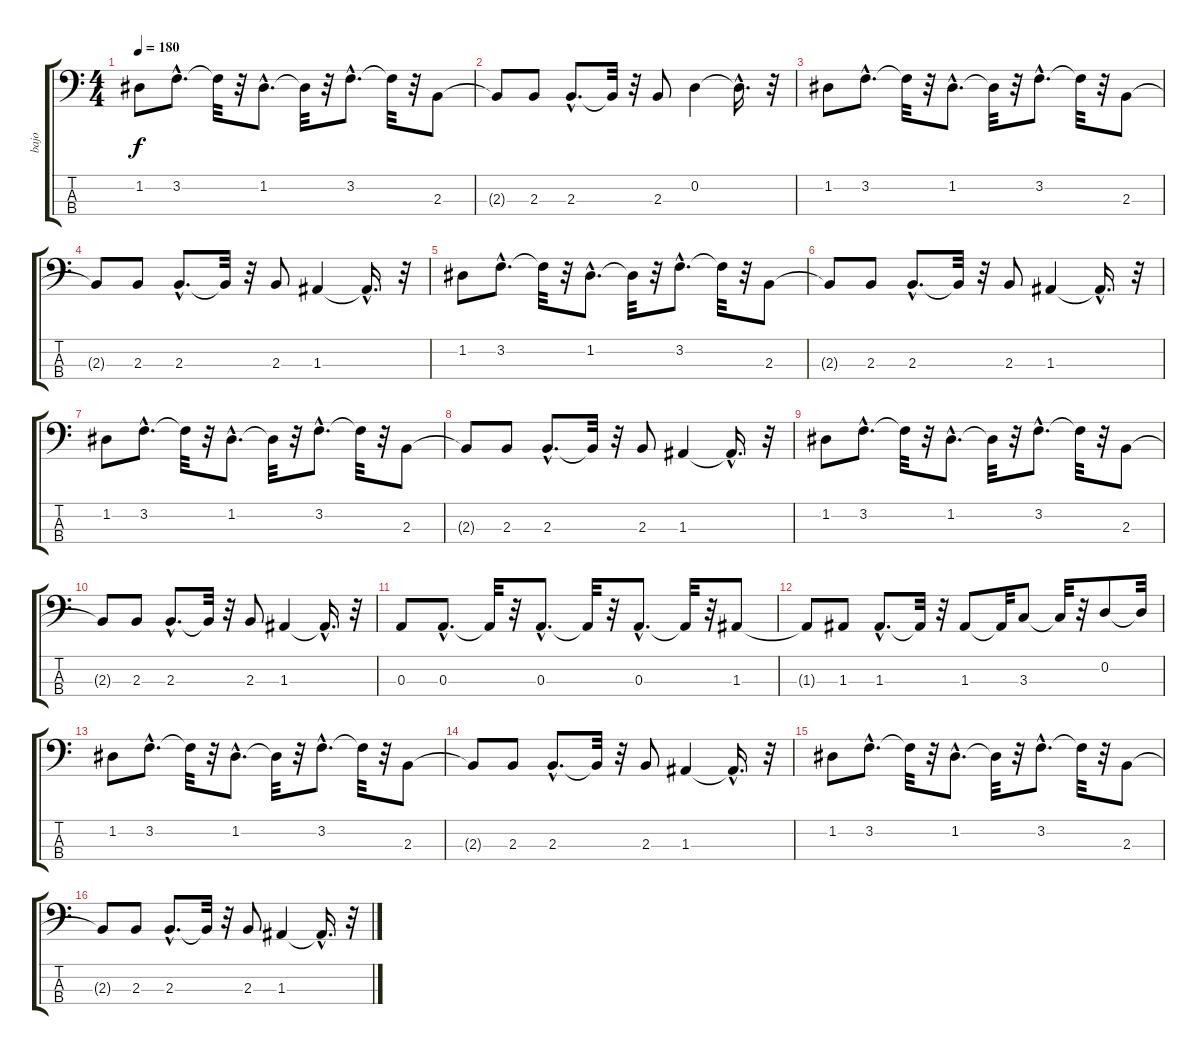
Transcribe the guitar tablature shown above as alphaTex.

\track ("bajo" "bajo") {instrument synthbass1}
\staff {score tabs}
\tuning (G2 D2 A1 E1) {hide}
\ts (4 4)
\tempo 180
\clef f4
\ks c
1.2.8{dy f instrument synthbass1} 3.2{hac}.8{d} 3.2{t}.32 r.32 1.2{hac}.8{d} 1.2{t}.32 r.32 3.2{hac}.8{d} 3.2{t}.32 r.32 2.3.8 |
2.3{t}.8 2.3.8 2.3{hac}.8{d} 2.3{t}.32 r.32 2.3.8 0.2.4 0.2{hac t}.16{d} r.32 |
1.2.8 3.2{hac}.8{d} 3.2{t}.32 r.32 1.2{hac}.8{d} 1.2{t}.32 r.32 3.2{hac}.8{d} 3.2{t}.32 r.32 2.3.8 |
2.3{t}.8 2.3.8 2.3{hac}.8{d} 2.3{t}.32 r.32 2.3.8 1.3.4 1.3{hac t}.16{d} r.32 |
1.2.8 3.2{hac}.8{d} 3.2{t}.32 r.32 1.2{hac}.8{d} 1.2{t}.32 r.32 3.2{hac}.8{d} 3.2{t}.32 r.32 2.3.8 |
2.3{t}.8 2.3.8 2.3{hac}.8{d} 2.3{t}.32 r.32 2.3.8 1.3.4 1.3{hac t}.16{d} r.32 |
1.2.8 3.2{hac}.8{d} 3.2{t}.32 r.32 1.2{hac}.8{d} 1.2{t}.32 r.32 3.2{hac}.8{d} 3.2{t}.32 r.32 2.3.8 |
2.3{t}.8 2.3.8 2.3{hac}.8{d} 2.3{t}.32 r.32 2.3.8 1.3.4 1.3{hac t}.16{d} r.32 |
1.2.8 3.2{hac}.8{d} 3.2{t}.32 r.32 1.2{hac}.8{d} 1.2{t}.32 r.32 3.2{hac}.8{d} 3.2{t}.32 r.32 2.3.8 |
2.3{t}.8 2.3.8 2.3{hac}.8{d} 2.3{t}.32 r.32 2.3.8 1.3.4 1.3{hac t}.16{d} r.32 |
0.3.8 0.3{hac}.8{d} 0.3{t}.32 r.32 0.3{hac}.8{d} 0.3{t}.32 r.32 0.3{hac}.8{d} 0.3{t}.32 r.32 1.3.8 |
1.3{t}.8 1.3.8 1.3{hac}.8{d} 1.3{t}.32 r.32 1.3.8 1.3{t}.32 3.3.8 3.3{t}.32 r.32 0.2.8 0.2{t}.32 |
1.2.8 3.2{hac}.8{d} 3.2{t}.32 r.32 1.2{hac}.8{d} 1.2{t}.32 r.32 3.2{hac}.8{d} 3.2{t}.32 r.32 2.3.8 |
2.3{t}.8 2.3.8 2.3{hac}.8{d} 2.3{t}.32 r.32 2.3.8 1.3.4 1.3{hac t}.16{d} r.32 |
1.2.8 3.2{hac}.8{d} 3.2{t}.32 r.32 1.2{hac}.8{d} 1.2{t}.32 r.32 3.2{hac}.8{d} 3.2{t}.32 r.32 2.3.8 |
2.3{t}.8 2.3.8 2.3{hac}.8{d} 2.3{t}.32 r.32 2.3.8 1.3.4 1.3{hac t}.16{d} r.32
